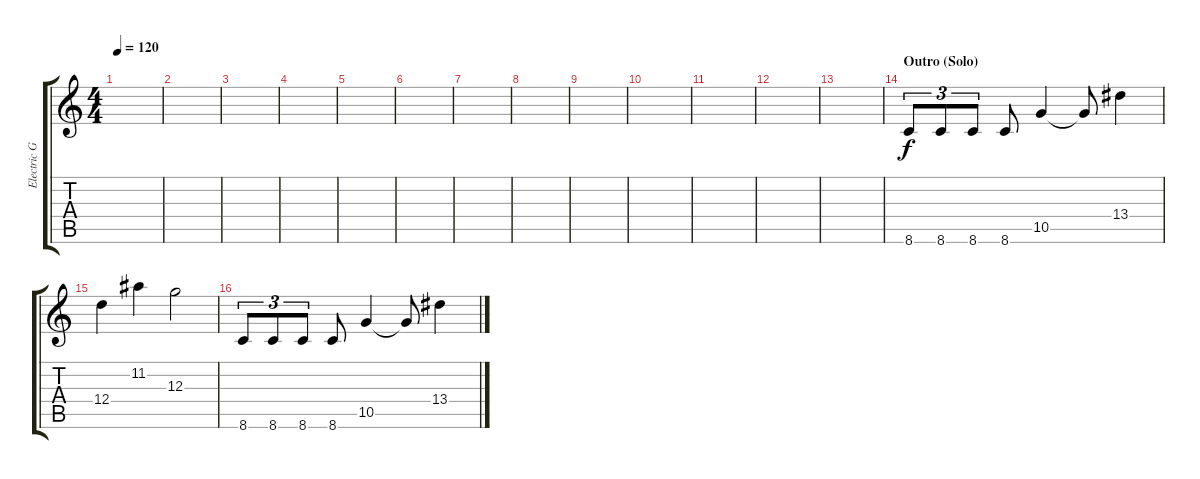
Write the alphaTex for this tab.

\track ("Electric Guitar (2) - Josh Klinghoffer" "Electric G") {instrument distortionguitar}
\staff {score tabs}
\tuning (E4 B3 G3 D3 A2 E2) {hide}
\ts (4 4)
\tempo 120
\clef g2
\ks c
|
|
|
|
|
|
|
|
|
|
|
|
|
\section ("" "Outro (Solo)")
8.6.8{tu (3 2)} 8.6.8{tu (3 2)} 8.6.8{tu (3 2)} 8.6.8 10.5.4 10.5{t}.8 13.4.4 |
12.4.4 11.2.4 12.3.2 |
8.6.8{tu (3 2)} 8.6.8{tu (3 2)} 8.6.8{tu (3 2)} 8.6.8 10.5.4 10.5{t}.8 13.4.4
